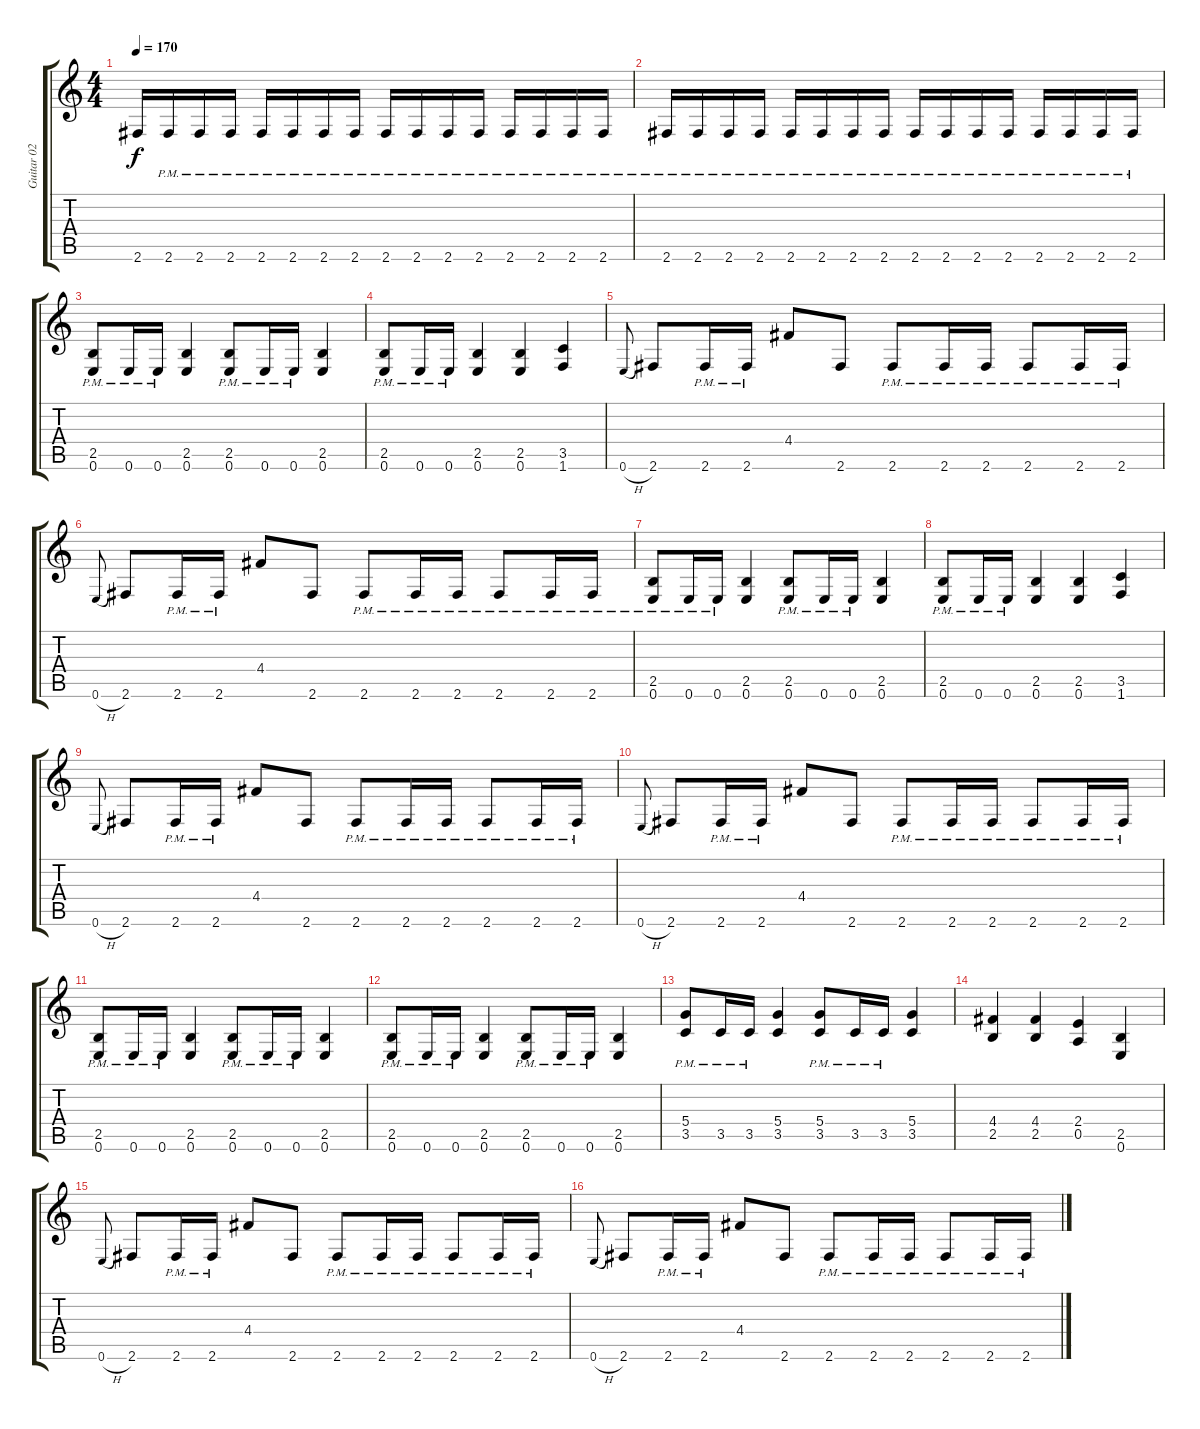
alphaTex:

\track ("Guitar 02" "Guitar 02") {instrument overdrivenguitar}
\staff {score tabs}
\tuning (E4 B3 G3 D3 A2 E2) {hide}
\ts (4 4)
\tempo 170
\clef g2
\ks c
2.6.16{dy f} 2.6{pm}.16 2.6{pm}.16 2.6{pm}.16 2.6{pm}.16 2.6{pm}.16 2.6{pm}.16 2.6{pm}.16 2.6{pm}.16 2.6{pm}.16 2.6{pm}.16 2.6{pm}.16 2.6{pm}.16 2.6{pm}.16 2.6{pm}.16 2.6{pm}.16 |
2.6{pm}.16 2.6{pm}.16 2.6{pm}.16 2.6{pm}.16 2.6{pm}.16 2.6{pm}.16 2.6{pm}.16 2.6{pm}.16 2.6{pm}.16 2.6{pm}.16 2.6{pm}.16 2.6{pm}.16 2.6{pm}.16 2.6{pm}.16 2.6{pm}.16 2.6{pm}.16 |
(2.5{pm} 0.6{pm}).8 0.6{pm}.16 0.6{pm}.16 (2.5 0.6).4 (2.5{pm} 0.6{pm}).8 0.6{pm}.16 0.6{pm}.16 (2.5 0.6).4 |
(2.5{pm} 0.6{pm}).8 0.6{pm}.16 0.6{pm}.16 (2.5 0.6).4 (2.5 0.6).4 (3.5 1.6).4 |
0.6{h}.8{gr onbeat} 2.6.8 2.6{pm}.16 2.6{pm}.16 4.4.8 2.6.8 2.6{pm}.8 2.6{pm}.16 2.6{pm}.16 2.6{pm}.8 2.6{pm}.16 2.6{pm}.16 |
0.6{h}.8{gr onbeat} 2.6.8 2.6{pm}.16 2.6{pm}.16 4.4.8 2.6.8 2.6{pm}.8 2.6{pm}.16 2.6{pm}.16 2.6{pm}.8 2.6{pm}.16 2.6{pm}.16 |
(2.5{pm} 0.6{pm}).8 0.6{pm}.16 0.6{pm}.16 (2.5 0.6).4 (2.5{pm} 0.6{pm}).8 0.6{pm}.16 0.6{pm}.16 (2.5 0.6).4 |
(2.5{pm} 0.6{pm}).8 0.6{pm}.16 0.6{pm}.16 (2.5 0.6).4 (2.5 0.6).4 (3.5 1.6).4 |
0.6{h}.8{gr onbeat} 2.6.8 2.6{pm}.16 2.6{pm}.16 4.4.8 2.6.8 2.6{pm}.8 2.6{pm}.16 2.6{pm}.16 2.6{pm}.8 2.6{pm}.16 2.6{pm}.16 |
0.6{h}.8{gr onbeat} 2.6.8 2.6{pm}.16 2.6{pm}.16 4.4.8 2.6.8 2.6{pm}.8 2.6{pm}.16 2.6{pm}.16 2.6{pm}.8 2.6{pm}.16 2.6{pm}.16 |
(2.5{pm} 0.6{pm}).8 0.6{pm}.16 0.6{pm}.16 (2.5 0.6).4 (2.5{pm} 0.6{pm}).8 0.6{pm}.16 0.6{pm}.16 (2.5 0.6).4 |
(2.5{pm} 0.6{pm}).8 0.6{pm}.16 0.6{pm}.16 (2.5 0.6).4 (2.5{pm} 0.6{pm}).8 0.6{pm}.16 0.6{pm}.16 (2.5 0.6).4 |
(5.4{pm} 3.5{pm}).8 3.5{pm}.16 3.5{pm}.16 (5.4 3.5).4 (5.4{pm} 3.5{pm}).8 3.5{pm}.16 3.5{pm}.16 (5.4 3.5).4 |
(4.4 2.5).4 (4.4 2.5).4 (2.4 0.5).4 (2.5 0.6).4 |
0.6{h}.8{gr onbeat} 2.6.8 2.6{pm}.16 2.6{pm}.16 4.4.8 2.6.8 2.6{pm}.8 2.6{pm}.16 2.6{pm}.16 2.6{pm}.8 2.6{pm}.16 2.6{pm}.16 |
0.6{h}.8{gr onbeat} 2.6.8 2.6{pm}.16 2.6{pm}.16 4.4.8 2.6.8 2.6{pm}.8 2.6{pm}.16 2.6{pm}.16 2.6{pm}.8 2.6{pm}.16 2.6{pm}.16
